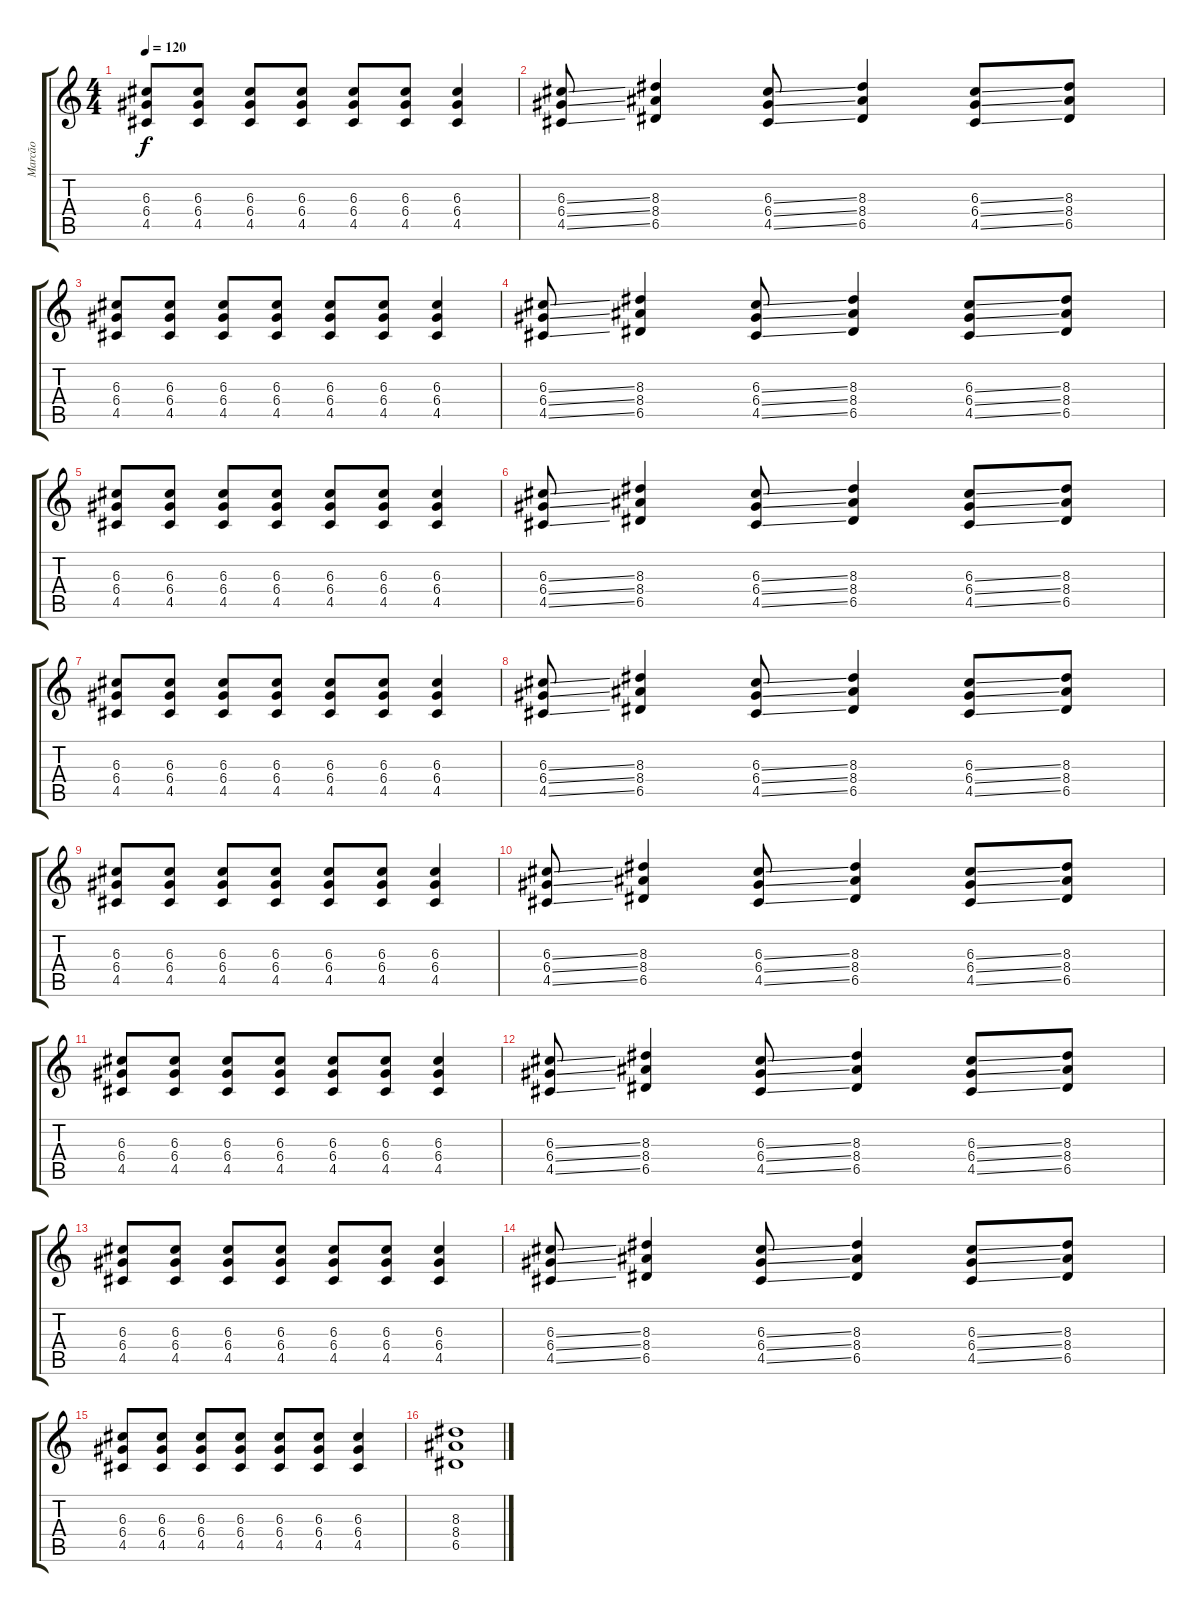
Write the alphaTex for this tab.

\track ("Marcão" "Marcão") {instrument overdrivenguitar}
\staff {score tabs}
\tuning (E4 B3 G3 D3 A2 E2) {hide}
\ts (4 4)
\tempo 120
\clef g2
\ks c
(6.3 6.4 4.5).8{dy f} (6.3 6.4 4.5).8 (6.3 6.4 4.5).8 (6.3 6.4 4.5).8 (6.3 6.4 4.5).8 (6.3 6.4 4.5).8 (6.3 6.4 4.5).4 |
(6.3{ss} 6.4{ss} 4.5{ss}).8 (8.3 8.4 6.5).4 (6.3{ss} 6.4{ss} 4.5{ss}).8 (8.3 8.4 6.5).4 (6.3{ss} 6.4{ss} 4.5{ss}).8 (8.3 8.4 6.5).8 |
(6.3 6.4 4.5).8 (6.3 6.4 4.5).8 (6.3 6.4 4.5).8 (6.3 6.4 4.5).8 (6.3 6.4 4.5).8 (6.3 6.4 4.5).8 (6.3 6.4 4.5).4 |
(6.3{ss} 6.4{ss} 4.5{ss}).8 (8.3 8.4 6.5).4 (6.3{ss} 6.4{ss} 4.5{ss}).8 (8.3 8.4 6.5).4 (6.3{ss} 6.4{ss} 4.5{ss}).8 (8.3 8.4 6.5).8 |
(6.3 6.4 4.5).8 (6.3 6.4 4.5).8 (6.3 6.4 4.5).8 (6.3 6.4 4.5).8 (6.3 6.4 4.5).8 (6.3 6.4 4.5).8 (6.3 6.4 4.5).4 |
(6.3{ss} 6.4{ss} 4.5{ss}).8 (8.3 8.4 6.5).4 (6.3{ss} 6.4{ss} 4.5{ss}).8 (8.3 8.4 6.5).4 (6.3{ss} 6.4{ss} 4.5{ss}).8 (8.3 8.4 6.5).8 |
(6.3 6.4 4.5).8 (6.3 6.4 4.5).8 (6.3 6.4 4.5).8 (6.3 6.4 4.5).8 (6.3 6.4 4.5).8 (6.3 6.4 4.5).8 (6.3 6.4 4.5).4 |
(6.3{ss} 6.4{ss} 4.5{ss}).8 (8.3 8.4 6.5).4 (6.3{ss} 6.4{ss} 4.5{ss}).8 (8.3 8.4 6.5).4 (6.3{ss} 6.4{ss} 4.5{ss}).8 (8.3 8.4 6.5).8 |
(6.3 6.4 4.5).8 (6.3 6.4 4.5).8 (6.3 6.4 4.5).8 (6.3 6.4 4.5).8 (6.3 6.4 4.5).8 (6.3 6.4 4.5).8 (6.3 6.4 4.5).4 |
(6.3{ss} 6.4{ss} 4.5{ss}).8 (8.3 8.4 6.5).4 (6.3{ss} 6.4{ss} 4.5{ss}).8 (8.3 8.4 6.5).4 (6.3{ss} 6.4{ss} 4.5{ss}).8 (8.3 8.4 6.5).8 |
(6.3 6.4 4.5).8 (6.3 6.4 4.5).8 (6.3 6.4 4.5).8 (6.3 6.4 4.5).8 (6.3 6.4 4.5).8 (6.3 6.4 4.5).8 (6.3 6.4 4.5).4 |
(6.3{ss} 6.4{ss} 4.5{ss}).8 (8.3 8.4 6.5).4 (6.3{ss} 6.4{ss} 4.5{ss}).8 (8.3 8.4 6.5).4 (6.3{ss} 6.4{ss} 4.5{ss}).8 (8.3 8.4 6.5).8 |
(6.3 6.4 4.5).8 (6.3 6.4 4.5).8 (6.3 6.4 4.5).8 (6.3 6.4 4.5).8 (6.3 6.4 4.5).8 (6.3 6.4 4.5).8 (6.3 6.4 4.5).4 |
(6.3{ss} 6.4{ss} 4.5{ss}).8 (8.3 8.4 6.5).4 (6.3{ss} 6.4{ss} 4.5{ss}).8 (8.3 8.4 6.5).4 (6.3{ss} 6.4{ss} 4.5{ss}).8 (8.3 8.4 6.5).8 |
(6.3 6.4 4.5).8 (6.3 6.4 4.5).8 (6.3 6.4 4.5).8 (6.3 6.4 4.5).8 (6.3 6.4 4.5).8 (6.3 6.4 4.5).8 (6.3 6.4 4.5).4 |
(8.3 8.4 6.5).1
